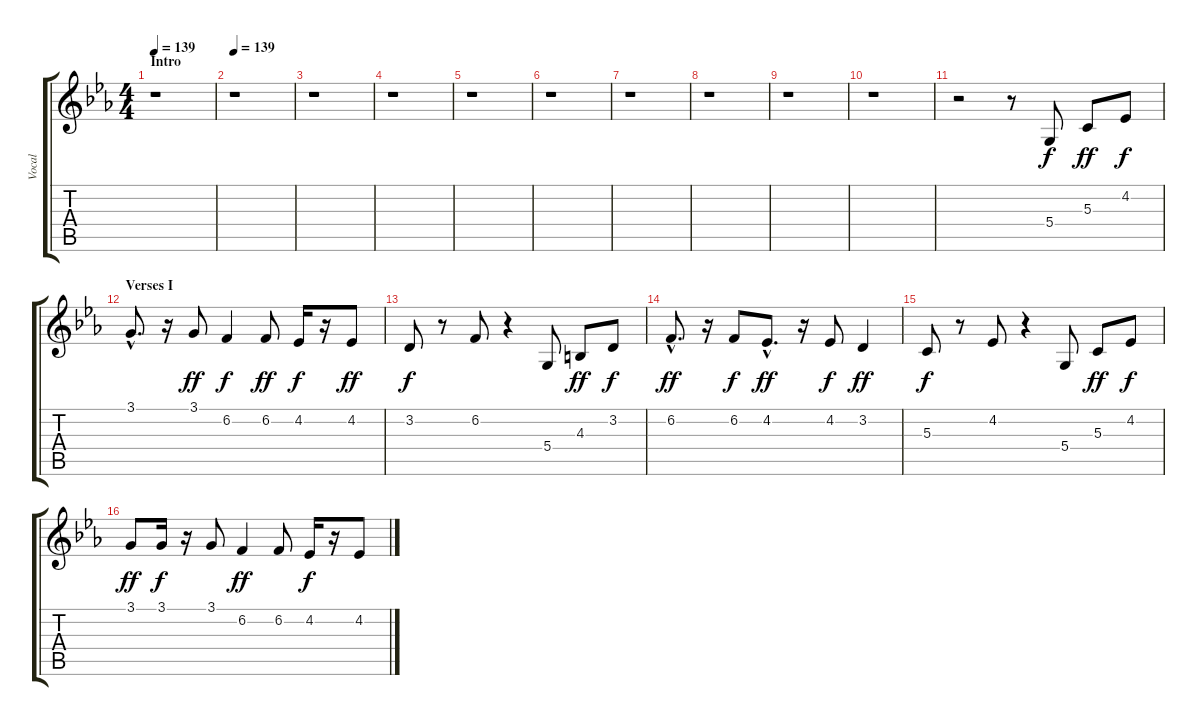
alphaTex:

\track ("Vocal" "Vocal") {instrument altosax}
\staff {score tabs}
\tuning (E4 B3 G3 D3 A2 E2) {hide}
\ts (4 4)
\section ("" "Intro")
\tempo 139
\tempo 130
\tempo 139
\clef g2
\ks cminor
r.1{dy f instrument altosax} |
\tempo 139
r.1 |
r.1 |
r.1 |
r.1 |
r.1 |
r.1 |
r.1 |
r.1 |
r.1 |
r.2 r.8 5.4.8 5.3.8{dy ff} 4.2.8{dy f} |
\section ("" "Verses I")
3.1{hac}.8{d} r.16 3.1.8{dy ff} 6.2.4{dy f} 6.2.8{dy ff} 4.2.16{dy f} r.16 4.2.8{dy ff} |
3.2.8{dy f} r.8 6.2.8 r.4 5.4.8 4.3.8{dy ff} 3.2.8{dy f} |
6.2{hac}.8{d dy ff} r.16 6.2.8{dy f} 4.2{hac}.8{d dy ff} r.16 4.2.8{dy f} 3.2.4{dy ff} |
5.3.8{dy f} r.8 4.2.8 r.4 5.4.8 5.3.8{dy ff} 4.2.8{dy f} |
3.1.8{dy ff} 3.1.16{dy f} r.16 3.1.8 6.2.4{dy ff} 6.2.8 4.2.16{dy f} r.16 4.2.8
